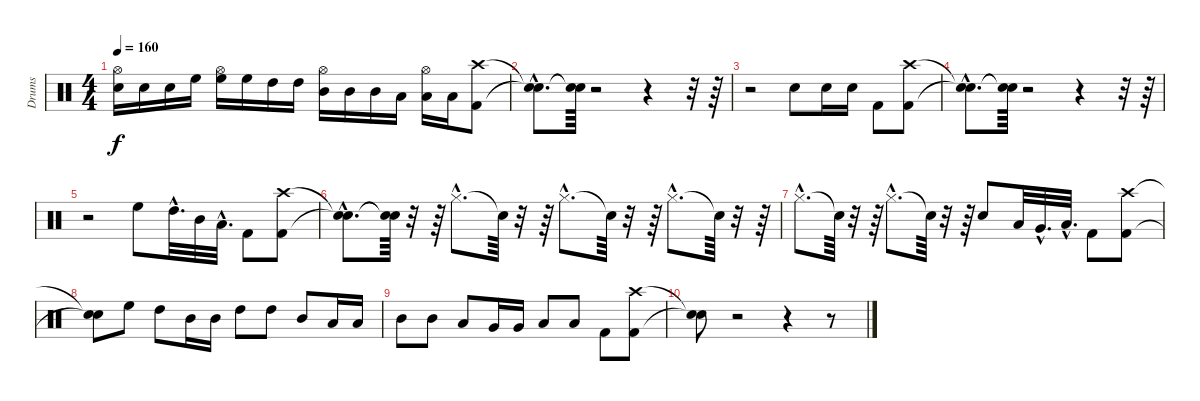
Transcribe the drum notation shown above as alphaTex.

\track ("Drums" "Drums") {instrument percussion}
\staff {score}
\articulation defaults
\ts (4 4)
\tempo 160
\clef neutral
\ks c
("Snare (hit) 2" "Hi-Hat (open)").16{dy f} "Snare (hit) 2".16 "Snare (hit) 2".16 "High Floor Tom (hit)".16 ("Hi-Hat (open)" "High Floor Tom (hit)").16 "High Floor Tom (hit)".16 "High Tom (hit)".16 "High Tom (hit)".16 ("Hi-Hat (open)" "Mid Tom (hit)").16 "Mid Tom (hit)".16 "Mid Tom (hit)".16 "Low Tom (hit)".16 ("Low Tom (hit)" "Hi-Hat (open)").16 "Low Tom (hit)".16 ("Kick (hit) 2" "Crash high (hit)").8 |
("Snare (hit)"{hac t} "Snare (hit)"{hac t}).8{d} ("Snare (hit)"{t} "Snare (hit)"{t}).64 r.2 r.4 r.32 r.64 |
r.2 "Snare (hit) 2".8 "Snare (hit) 2".16 "Snare (hit) 2".16 "Kick (hit) 2".8 ("Kick (hit) 2" "Crash high (hit)").8 |
("Snare (hit)"{hac t} "Snare (hit)"{hac t}).8{d} ("Snare (hit)"{t} "Snare (hit)"{t}).64 r.2 r.4 r.32 r.64 |
r.2 "High Floor Tom (hit)".8 "High Tom (hit)"{hac}.32{d} "Mid Tom (hit)".32 "Low Tom (hit)"{hac}.32{d} "Kick (hit) 2".8 ("Kick (hit) 2" "Crash high (hit)").8 |
("Snare (hit)"{hac t} "Snare (hit)"{hac t}).8{d} ("Snare (hit)"{t} "Snare (hit)"{t}).64 r.32 r.64 "Hi-Hat (closed)"{hac}.8{d} "Snare (hit)"{t}.64 r.32 r.64 "Hi-Hat (closed)"{hac}.8{d} "Snare (hit)"{t}.64 r.32 r.64 "Hi-Hat (closed)"{hac}.8{d} "Snare (hit)"{t}.64 r.32 r.64 |
"Hi-Hat (closed)"{hac}.8{d} "Snare (hit)"{t}.64 r.32 r.64 "Hi-Hat (closed)"{hac}.8{d} "Snare (hit)"{t}.64 r.32 r.64 "Snare (hit) 2".8 "Low Tom (hit)".32 "Very Low Tom (hit)"{hac}.32{d} "Low Floor Tom (hit)"{hac}.32{d} "Kick (hit) 2".8 ("Kick (hit) 2" "Crash high (hit)").8 |
("Snare (hit)"{t} "Snare (hit)"{t}).8 "High Floor Tom (hit)".8 "High Tom (hit)".8 "Mid Tom (hit)".16 "Mid Tom (hit)".16 "High Tom (hit)".8 "High Tom (hit)".8 "Mid Tom (hit)".8 "Low Tom (hit)".16 "Low Tom (hit)".16 |
"Mid Tom (hit)".8 "Mid Tom (hit)".8 "Low Tom (hit)".8 "Very Low Tom (hit)".16 "Very Low Tom (hit)".16 "Low Tom (hit)".8 "Low Tom (hit)".8 "Kick (hit) 2".8 ("Kick (hit) 2" "Crash high (hit)").8 |
("Snare (hit)"{t} "Snare (hit)"{t}).8 r.2 r.4 r.8
